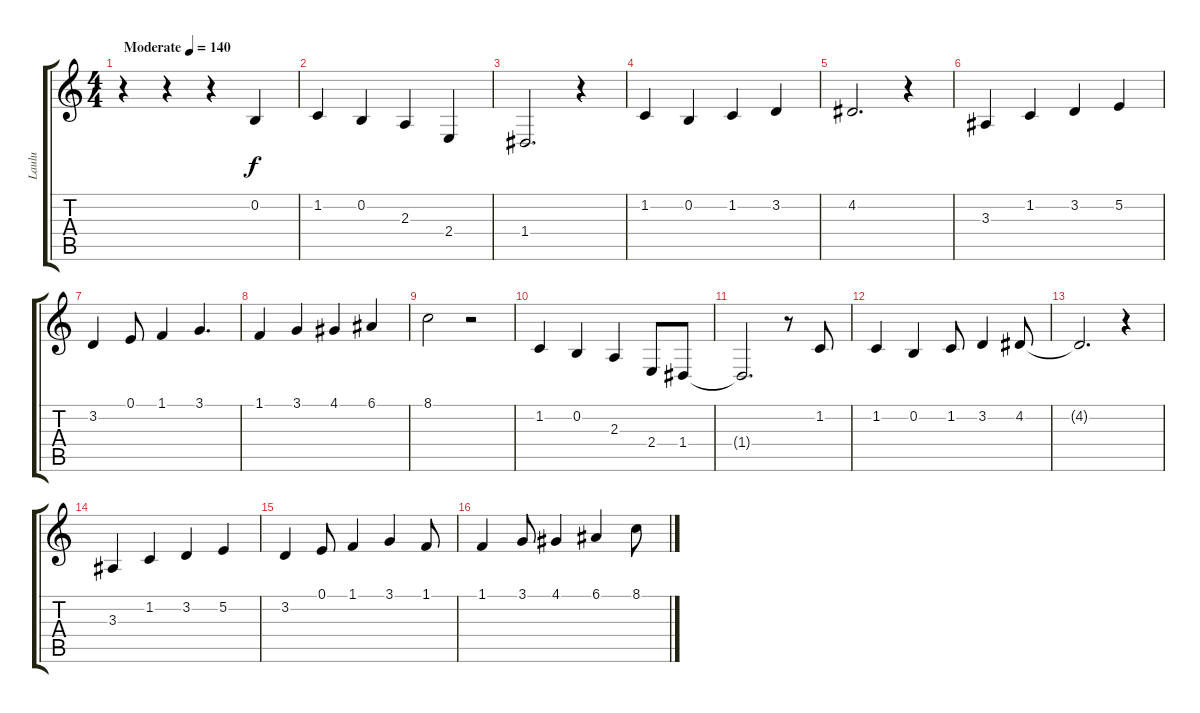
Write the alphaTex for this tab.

\track ("Laulu" "Laulu") {instrument violin}
\staff {score tabs}
\tuning (E4 B3 G3 D3 A2 E2) {hide}
\ts (4 4)
\tempo (140 "Moderate")
\clef g2
\ks c
r.4{dy f instrument violin} r.4 r.4 0.2.4 |
1.2.4 0.2.4 2.3.4 2.4.4 |
1.4.2{d} r.4 |
1.2.4 0.2.4 1.2.4 3.2.4 |
4.2.2{d} r.4 |
3.3.4 1.2.4 3.2.4 5.2.4 |
3.2.4 0.1.8 1.1.4 3.1.4{d} |
1.1.4 3.1.4 4.1.4 6.1.4 |
8.1.2 r.2 |
1.2.4 0.2.4 2.3.4 2.4.8 1.4.8 |
1.4{t}.2{d} r.8 1.2.8 |
1.2.4 0.2.4 1.2.8 3.2.4 4.2.8 |
4.2{t}.2{d} r.4 |
3.3.4 1.2.4 3.2.4 5.2.4 |
3.2.4 0.1.8 1.1.4 3.1.4 1.1.8 |
1.1.4 3.1.8 4.1.4 6.1.4 8.1.8
